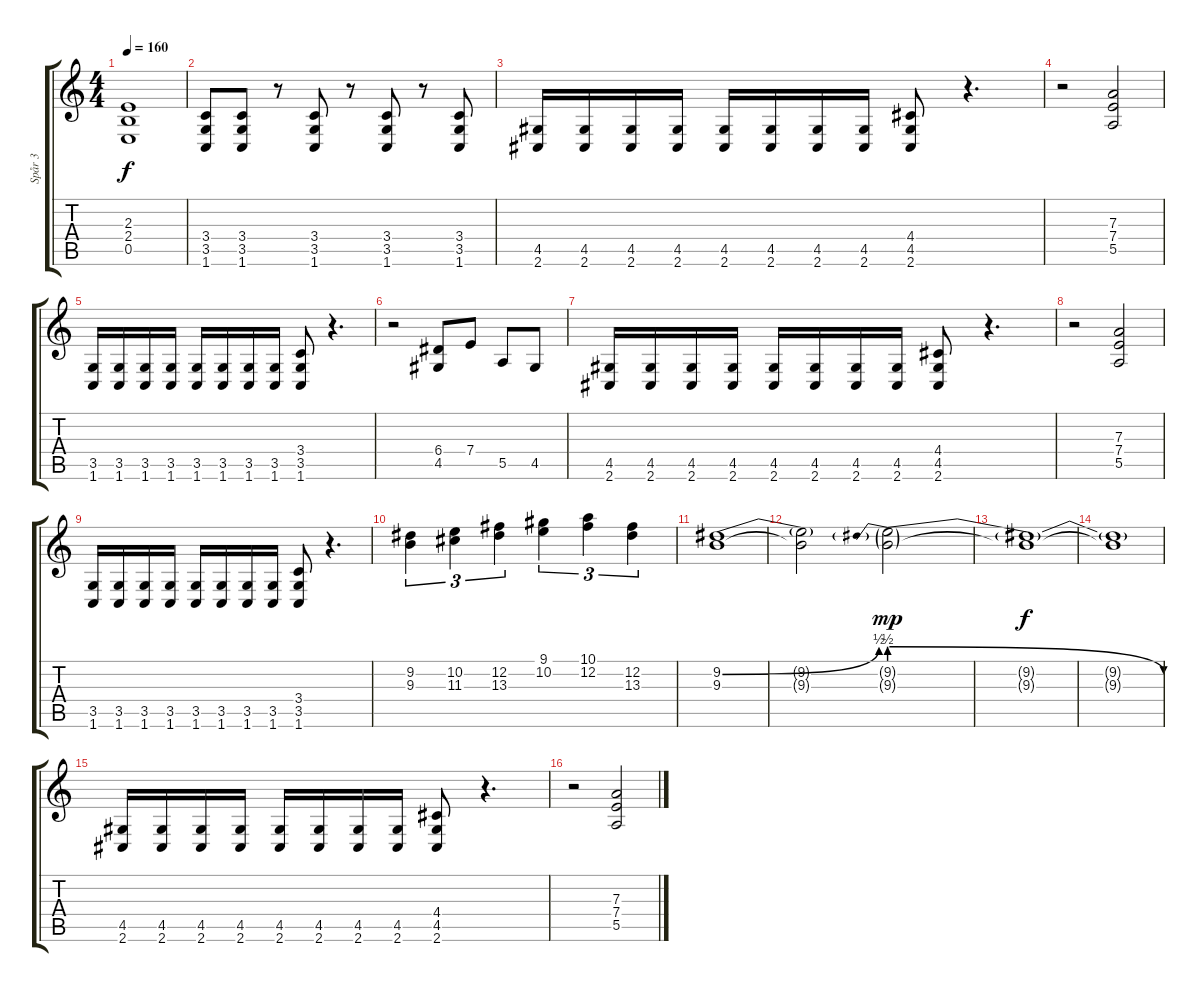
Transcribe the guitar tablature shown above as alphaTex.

\track ("Spår 3" "Spår 3") {instrument distortionguitar}
\staff {score tabs}
\tuning (B3 Gb3 D3 A2 E2 B1) {hide}
\ts (4 4)
\tempo 160
\clef g2
\ks c
(2.3 2.4 0.5).1{dy f} |
(3.4 3.5 1.6).8 (3.4 3.5 1.6).8 r.8 (3.4 3.5 1.6).8 r.8 (3.4 3.5 1.6).8 r.8 (3.4 3.5 1.6).8 |
(4.5 2.6).16 (4.5 2.6).16 (4.5 2.6).16 (4.5 2.6).16 (4.5 2.6).16 (4.5 2.6).16 (4.5 2.6).16 (4.5 2.6).16 (4.4 4.5 2.6).8 r.4{d} |
r.2 (7.3 7.4 5.5).2 |
(3.5 1.6).16 (3.5 1.6).16 (3.5 1.6).16 (3.5 1.6).16 (3.5 1.6).16 (3.5 1.6).16 (3.5 1.6).16 (3.5 1.6).16 (3.4 3.5 1.6).8 r.4{d} |
r.2 (6.4 4.5).8 7.4.8 5.5.8 4.5.8 |
(4.5 2.6).16 (4.5 2.6).16 (4.5 2.6).16 (4.5 2.6).16 (4.5 2.6).16 (4.5 2.6).16 (4.5 2.6).16 (4.5 2.6).16 (4.4 4.5 2.6).8 r.4{d} |
r.2 (7.3 7.4 5.5).2 |
(3.5 1.6).16 (3.5 1.6).16 (3.5 1.6).16 (3.5 1.6).16 (3.5 1.6).16 (3.5 1.6).16 (3.5 1.6).16 (3.5 1.6).16 (3.4 3.5 1.6).8 r.4{d} |
(9.2 9.3).4{tu (3 2)} (10.2 11.3).4{tu (3 2)} (12.2 13.3).4{tu (3 2)} (9.1 10.2).4{tu (3 2)} (10.1 12.2).4{tu (3 2)} (12.2 13.3).4{tu (3 2)} |
(9.2{be (bend 0 0 60 2)} 9.3).1 |
(9.2{t} 9.3{t}).2 (9.2{be (prebendrelease 0 2 60 0) g} 9.3{g}).2{dy mp} |
(9.2{t} 9.3{t}).1{dy f} |
(9.2{t} 9.3{t}).1 |
(4.5 2.6).16 (4.5 2.6).16 (4.5 2.6).16 (4.5 2.6).16 (4.5 2.6).16 (4.5 2.6).16 (4.5 2.6).16 (4.5 2.6).16 (4.4 4.5 2.6).8 r.4{d} |
r.2 (7.3 7.4 5.5).2
